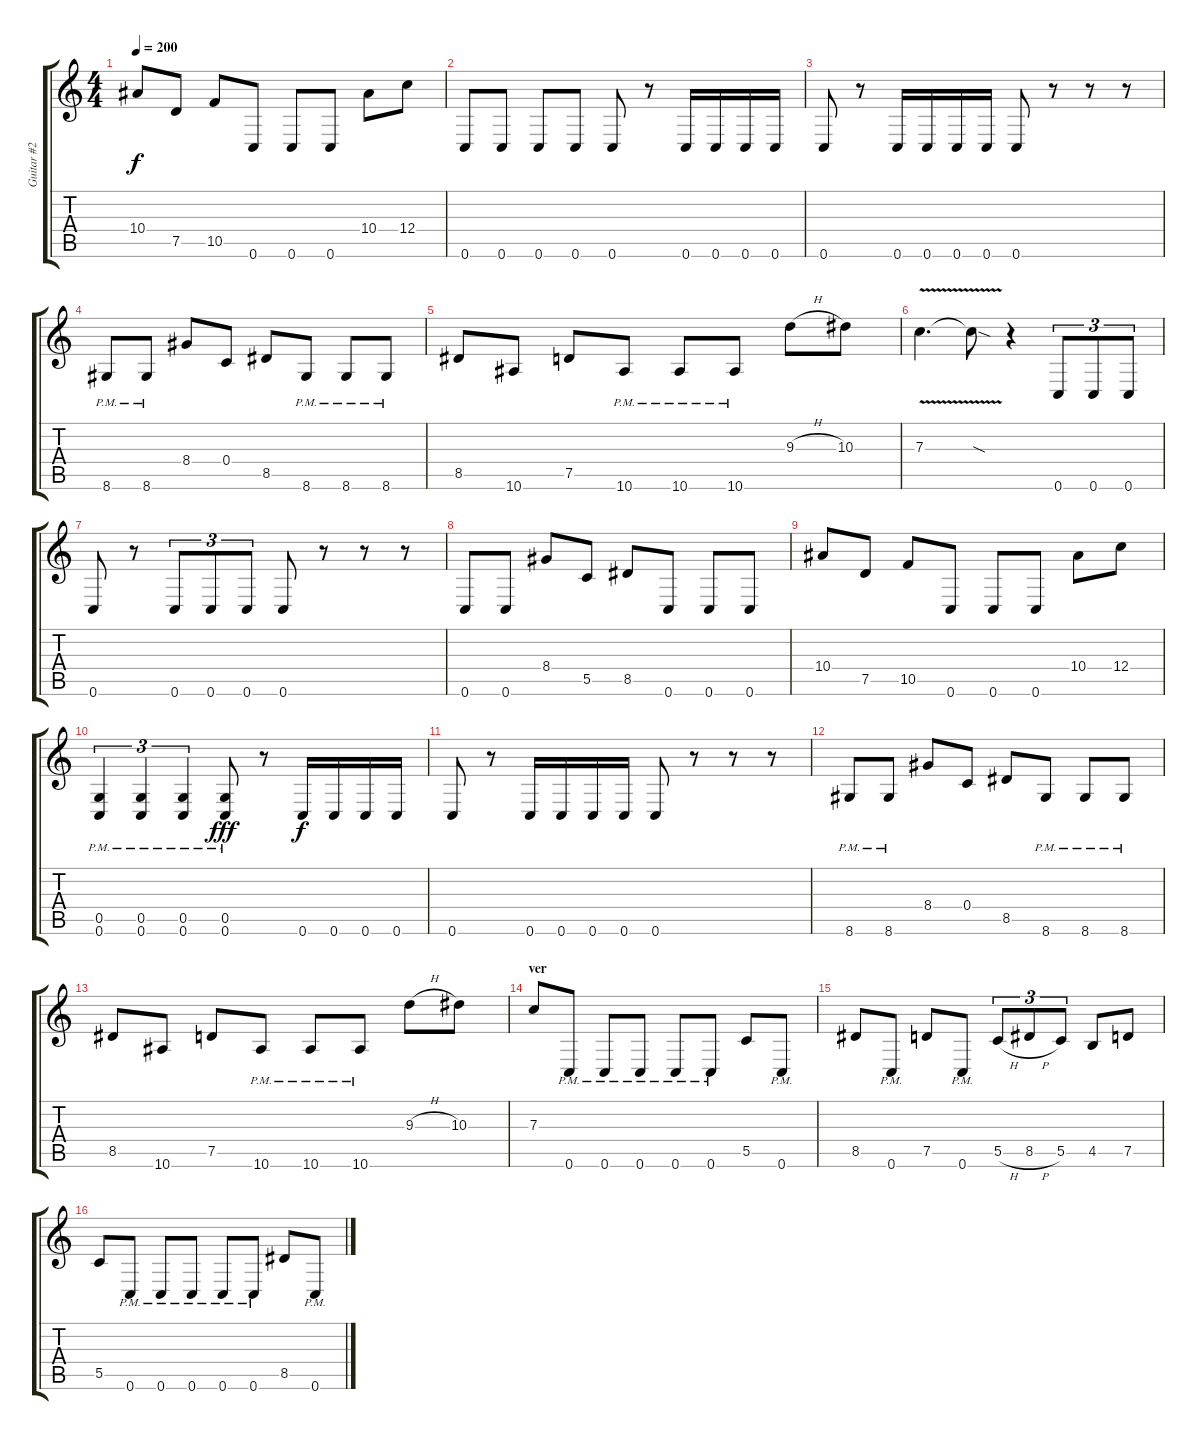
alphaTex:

\track ("Guitar #2" "Guitar #2") {instrument distortionguitar}
\staff {score tabs}
\tuning (D4 A3 F3 C3 G2 C2) {hide}
\ts (4 4)
\tempo 200
\clef g2
\ks c
10.4.8{dy f} 7.5.8 10.5.8 0.6.8 0.6.8 0.6.8 10.4.8 12.4.8 |
0.6.8 0.6.8 0.6.8 0.6.8 0.6.8 r.8 0.6.16 0.6.16 0.6.16 0.6.16 |
0.6.8 r.8 0.6.16 0.6.16 0.6.16 0.6.16 0.6.8 r.8 r.8 r.8 |
8.6{pm}.8 8.6{pm}.8 8.4.8 0.4.8 8.5.8 8.6{pm}.8 8.6{pm}.8 8.6{pm}.8 |
8.5.8 10.6.8 7.5.8 10.6{pm}.8 10.6{pm}.8 10.6{pm}.8 9.3{h}.8 10.3.8 |
7.3{v}.4{d} 7.3{sod t}.8 r.4 0.6.8{tu (3 2)} 0.6.8{tu (3 2)} 0.6.8{tu (3 2)} |
0.6.8 r.8 0.6.8{tu (3 2)} 0.6.8{tu (3 2)} 0.6.8{tu (3 2)} 0.6.8 r.8 r.8 r.8 |
0.6.8 0.6.8 8.4.8 5.5.8 8.5.8 0.6.8 0.6.8 0.6.8 |
10.4.8 7.5.8 10.5.8 0.6.8 0.6.8 0.6.8 10.4.8 12.4.8 |
(0.5{pm} 0.6{pm}).4{tu (3 2)} (0.5{pm} 0.6{pm}).4{tu (3 2)} (0.5{pm} 0.6{pm}).4{tu (3 2)} (0.5{pm} 0.6{pm}).8{dy fff} r.8 0.6.16{dy f} 0.6.16 0.6.16 0.6.16 |
0.6.8 r.8 0.6.16 0.6.16 0.6.16 0.6.16 0.6.8 r.8 r.8 r.8 |
8.6{pm}.8 8.6{pm}.8 8.4.8 0.4.8 8.5.8 8.6{pm}.8 8.6{pm}.8 8.6{pm}.8 |
8.5.8 10.6.8 7.5.8 10.6{pm}.8 10.6{pm}.8 10.6{pm}.8 9.3{h}.8 10.3.8 |
\section ("" "ver")
7.3.8 0.6{pm}.8 0.6{pm}.8 0.6{pm}.8 0.6{pm}.8 0.6{pm}.8 5.5.8 0.6{pm}.8 |
8.5.8 0.6{pm}.8 7.5.8 0.6{pm}.8 5.5{h}.8{tu (3 2)} 8.5{h}.8{tu (3 2)} 5.5.8{tu (3 2)} 4.5.8 7.5.8 |
5.5.8 0.6{pm}.8 0.6{pm}.8 0.6{pm}.8 0.6{pm}.8 0.6{pm}.8 8.5.8 0.6{pm}.8
